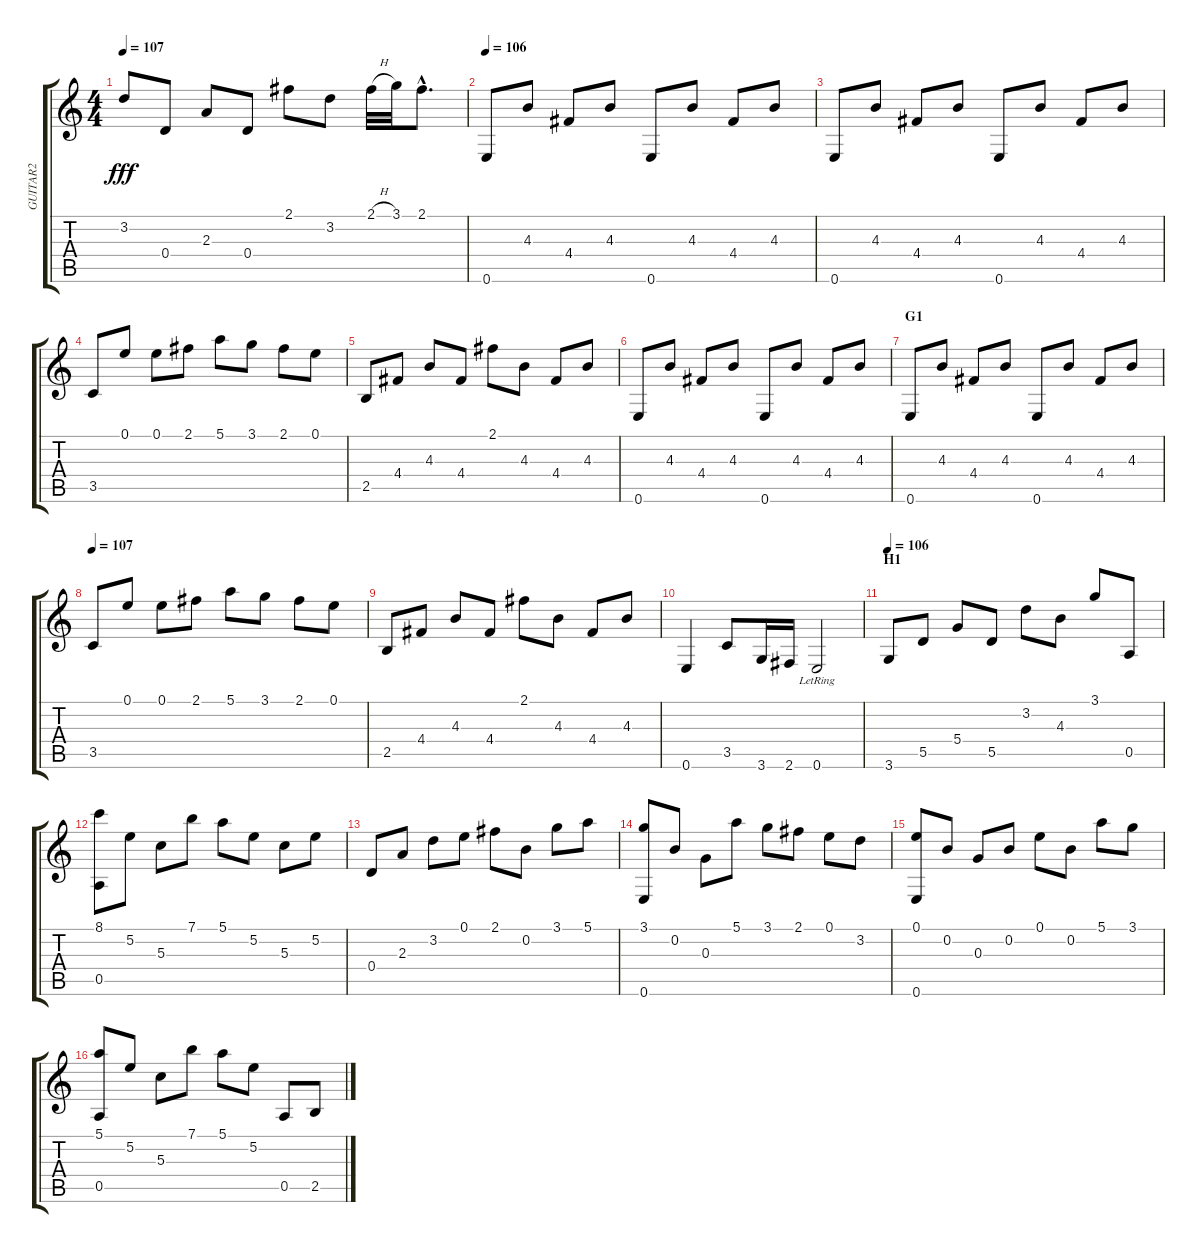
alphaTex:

\track ("GUITAR2" "GUITAR2") {instrument acousticguitarsteel}
\staff {score tabs}
\tuning (E4 B3 G3 D3 A2 E2) {hide}
\ts (4 4)
\tempo 107
\clef g2
\ks c
3.2.8{dy fff} 0.4.8 2.3.8 0.4.8 2.1.8 3.2.8 2.1{h}.32 3.1.32 2.1{hac}.8{d} |
\tempo 106
0.6.8 4.3.8 4.4.8 4.3.8 0.6.8 4.3.8 4.4.8 4.3.8 |
0.6.8 4.3.8 4.4.8 4.3.8 0.6.8 4.3.8 4.4.8 4.3.8 |
3.5.8 0.1.8 0.1.8 2.1.8 5.1.8 3.1.8 2.1.8 0.1.8 |
2.5.8 4.4.8 4.3.8 4.4.8 2.1.8 4.3.8 4.4.8 4.3.8 |
0.6.8 4.3.8 4.4.8 4.3.8 0.6.8 4.3.8 4.4.8 4.3.8 |
\section ("" "G1")
0.6.8 4.3.8 4.4.8 4.3.8 0.6.8 4.3.8 4.4.8 4.3.8 |
\tempo 107
3.5.8 0.1.8 0.1.8 2.1.8 5.1.8 3.1.8 2.1.8 0.1.8 |
2.5.8 4.4.8 4.3.8 4.4.8 2.1.8 4.3.8 4.4.8 4.3.8 |
0.6.4 3.5.8 3.6.16 2.6.16 0.6{lr}.2 |
\section ("" "H1")
\tempo 106
3.6.8 5.5.8 5.4.8 5.5.8 3.2.8 4.3.8 3.1.8 0.5.8 |
(8.1 0.5).8 5.2.8 5.3.8 7.1.8 5.1.8 5.2.8 5.3.8 5.2.8 |
0.4.8 2.3.8 3.2.8 0.1.8 2.1.8 0.2.8 3.1.8 5.1.8 |
(3.1 0.6).8 0.2.8 0.3.8 5.1.8 3.1.8 2.1.8 0.1.8 3.2.8 |
(0.1 0.6).8 0.2.8 0.3.8 0.2.8 0.1.8 0.2.8 5.1.8 3.1.8 |
(5.1 0.5).8 5.2.8 5.3.8 7.1.8 5.1.8 5.2.8 0.5.8 2.5.8
